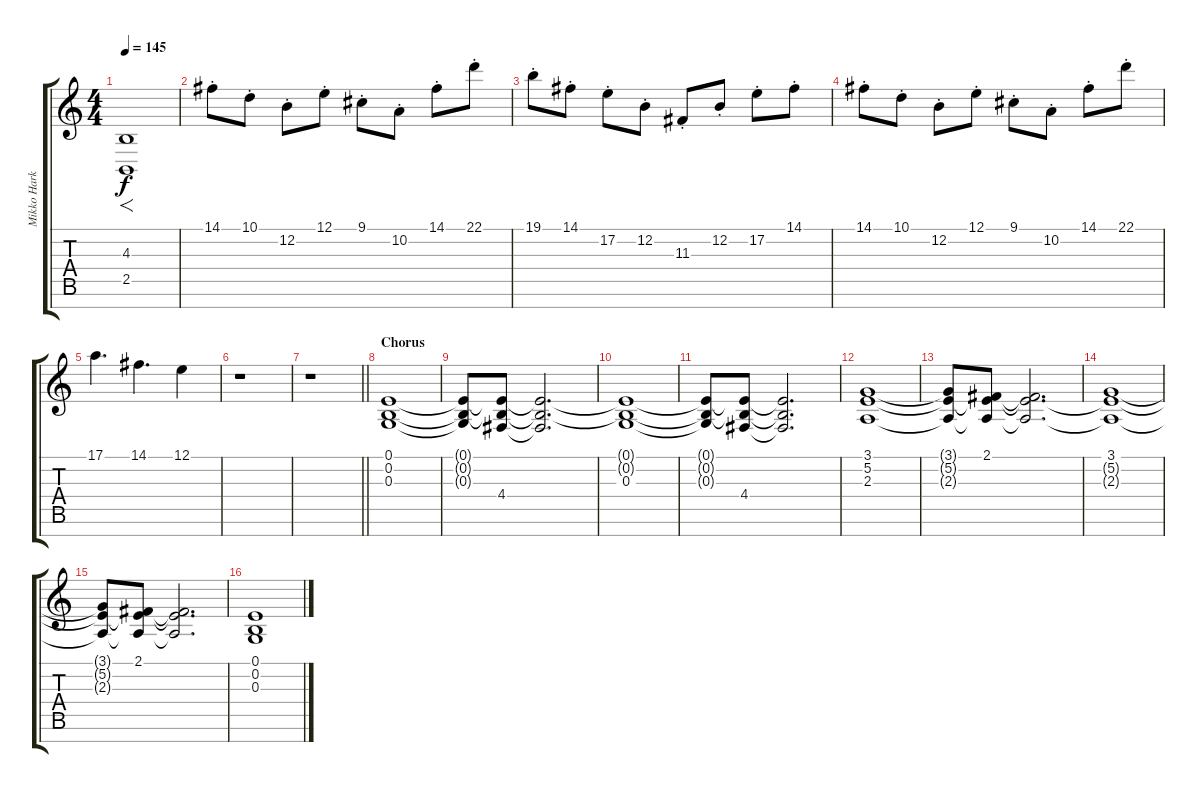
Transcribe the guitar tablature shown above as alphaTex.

\track ("Mikko Harkin - keyboards" "Mikko Hark") {instrument lead2sawtooth}
\staff {score tabs}
\tuning (E4 B3 G3 D3 A2 E2 B1) {hide}
\ts (4 4)
\tempo 145
\clef g2
\ks aminor
(4.3 2.5).1{f dy f instrument brasssection} |
14.1{st}.8{instrument stringensemble1} 10.1{st}.8 12.2{st}.8 12.1{st}.8 9.1{st}.8 10.2{st}.8 14.1{st}.8 22.1{st}.8 |
19.1{st}.8 14.1{st}.8 17.2{st}.8 12.2{st}.8 11.3{st}.8 12.2{st}.8 17.2{st}.8 14.1{st}.8 |
14.1{st}.8 10.1{st}.8 12.2{st}.8 12.1{st}.8 9.1{st}.8 10.2{st}.8 14.1{st}.8 22.1{st}.8 |
17.1.4{d} 14.1.4{d} 12.1.4 |
r.1 |
\barLineRight lightlight
r.1 |
\section ("" "Chorus")
(0.1 0.2 0.3).1 |
(0.1{t} 0.2{t} 0.3{t}).8 (0.1{t} 0.2{t} 4.4).8 (0.1{t} 0.2{t} 4.4{t}).2{d} |
(0.1{t} 0.2{t} 0.3).1 |
(0.1{t} 0.2{t} 0.3{t}).8 (0.1{t} 0.2{t} 4.4).8 (0.1{t} 0.2{t} 4.4{t}).2{d} |
(3.1 5.2 2.3).1 |
(3.1{t} 5.2{t} 2.3{t}).8 (2.1 5.2{t} 2.3{t}).8 (2.1{t} 5.2{t} 2.3{t}).2{d} |
(3.1 5.2{t} 2.3{t}).1 |
(3.1{t} 5.2{t} 2.3{t}).8 (2.1 5.2{t} 2.3{t}).8 (2.1{t} 5.2{t} 2.3{t}).2{d} |
(0.1 0.2 0.3).1
